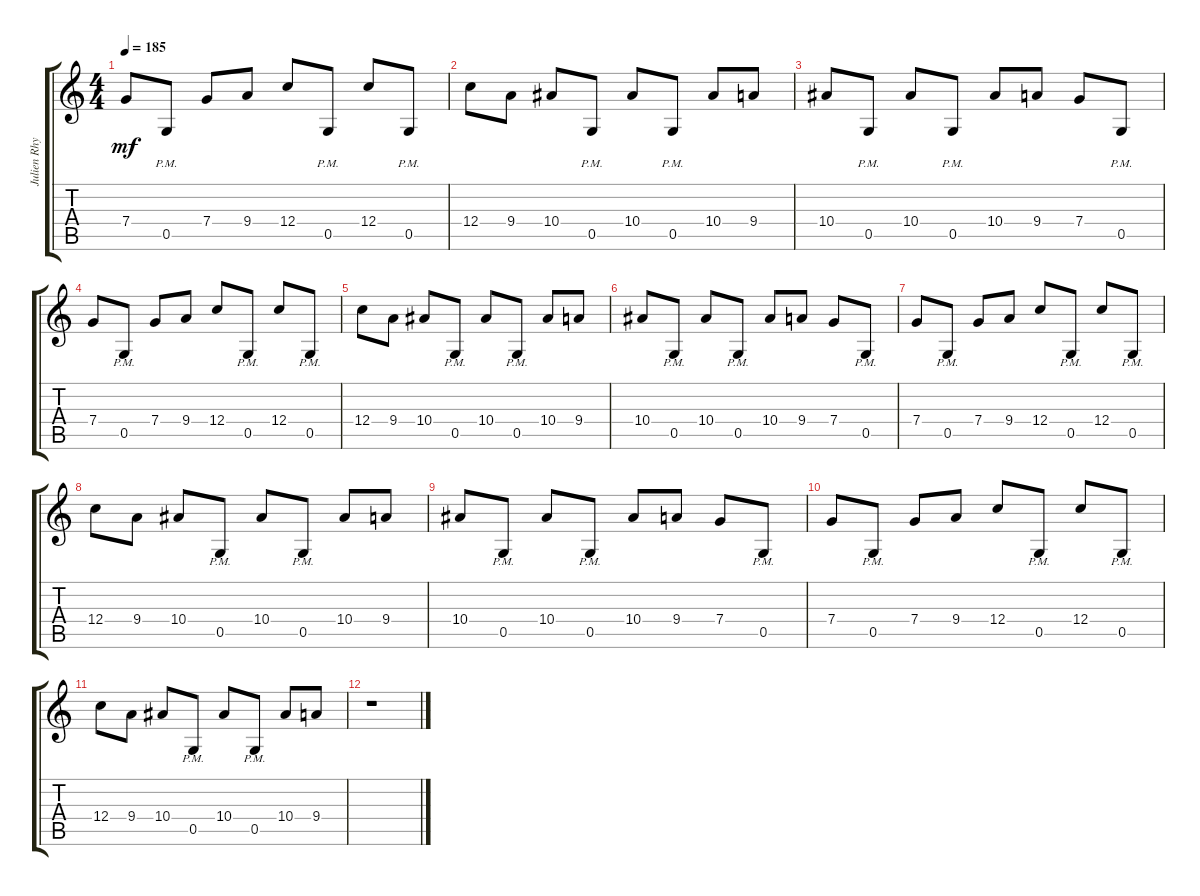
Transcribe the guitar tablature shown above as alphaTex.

\track ("Julien Rhythm" "Julien Rhy") {instrument distortionguitar}
\staff {score tabs}
\tuning (D4 A3 F3 C3 G2 C2) {hide}
\ts (4 4)
\tempo 185
\clef g2
\ks c
7.4.8{dy mf} 0.5{pm}.8 7.4.8 9.4.8 12.4.8 0.5{pm}.8 12.4.8 0.5{pm}.8 |
12.4.8 9.4.8 10.4.8 0.5{pm}.8 10.4.8 0.5{pm}.8 10.4.8 9.4.8 |
10.4.8 0.5{pm}.8 10.4.8 0.5{pm}.8 10.4.8 9.4.8 7.4.8 0.5{pm}.8 |
7.4.8 0.5{pm}.8 7.4.8 9.4.8 12.4.8 0.5{pm}.8 12.4.8 0.5{pm}.8 |
12.4.8 9.4.8 10.4.8 0.5{pm}.8 10.4.8 0.5{pm}.8 10.4.8 9.4.8 |
10.4.8 0.5{pm}.8 10.4.8 0.5{pm}.8 10.4.8 9.4.8 7.4.8 0.5{pm}.8 |
7.4.8 0.5{pm}.8 7.4.8 9.4.8 12.4.8 0.5{pm}.8 12.4.8 0.5{pm}.8 |
12.4.8 9.4.8 10.4.8 0.5{pm}.8 10.4.8 0.5{pm}.8 10.4.8 9.4.8 |
10.4.8 0.5{pm}.8 10.4.8 0.5{pm}.8 10.4.8 9.4.8 7.4.8 0.5{pm}.8 |
7.4.8 0.5{pm}.8 7.4.8 9.4.8 12.4.8 0.5{pm}.8 12.4.8 0.5{pm}.8 |
12.4.8 9.4.8 10.4.8 0.5{pm}.8 10.4.8 0.5{pm}.8 10.4.8 9.4.8 |
r.1
